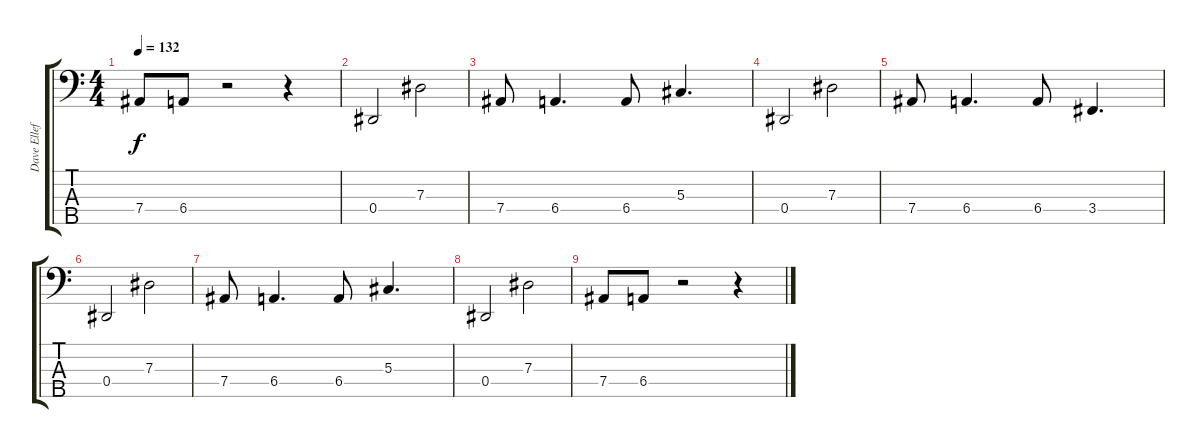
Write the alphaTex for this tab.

\track ("Dave Ellefson" "Dave Ellef") {instrument electricbasspick}
\staff {score tabs}
\tuning (Gb2 Db2 Ab1 Eb1 Bb0) {hide}
\ts (4 4)
\tempo 132
\clef f4
\ks c
7.4.8{dy f} 6.4.8 r.2 r.4 |
0.4.2 7.3.2 |
7.4.8 6.4.4{d} 6.4.8 5.3.4{d} |
0.4.2 7.3.2 |
7.4.8 6.4.4{d} 6.4.8 3.4.4{d} |
0.4.2 7.3.2 |
7.4.8 6.4.4{d} 6.4.8 5.3.4{d} |
0.4.2 7.3.2 |
7.4.8 6.4.8 r.2 r.4
